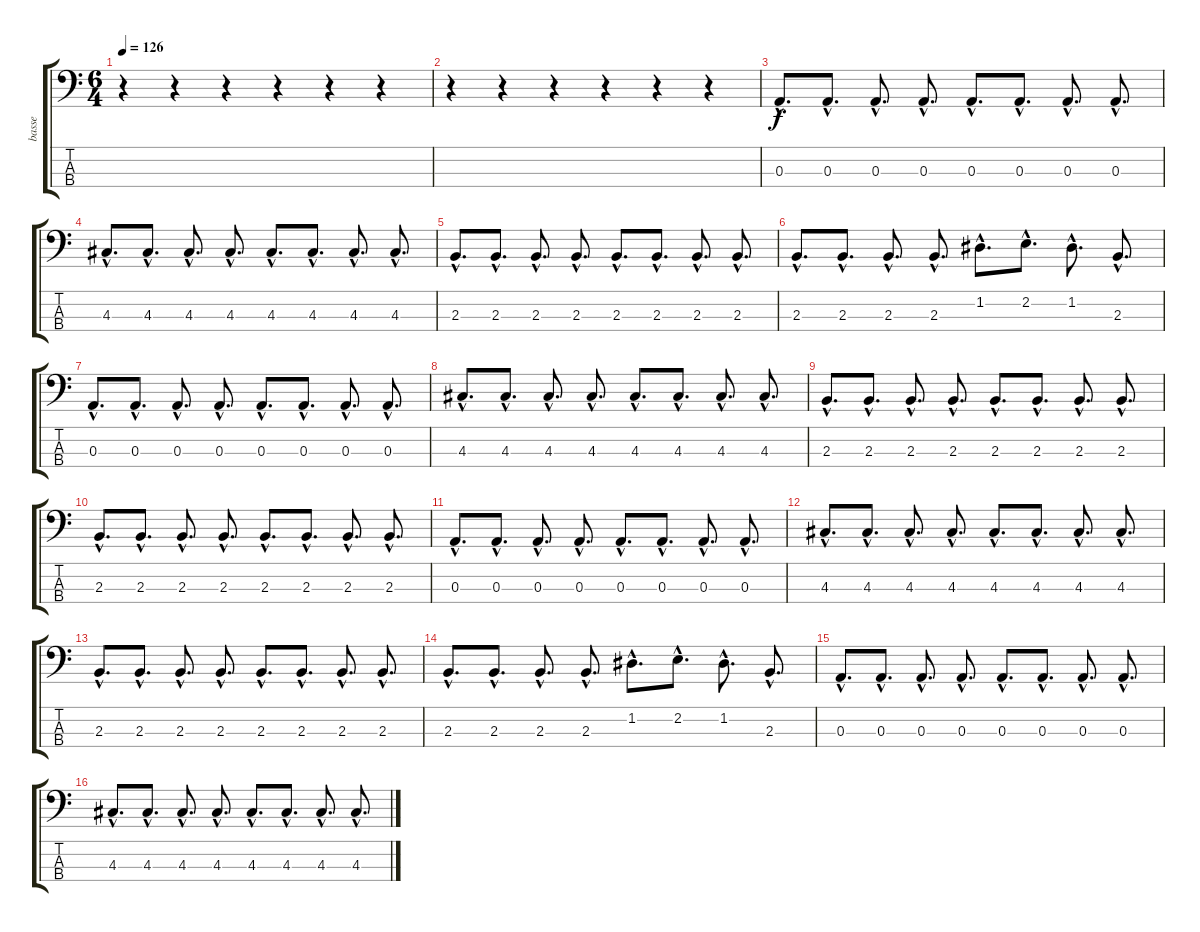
\track ("basse" "basse") {instrument electricbassfinger}
\staff {score tabs}
\tuning (G2 D2 A1 E1) {hide}
\ts (6 4)
\tempo 126
\clef f4
\ks c
r.4{dy f instrument electricbassfinger} r.4 r.4 r.4 r.4 r.4 |
r.4 r.4 r.4 r.4 r.4 r.4 |
0.3{hac}.8{d} 0.3{hac}.8{d} 0.3{hac}.8{d} 0.3{hac}.8{d} 0.3{hac}.8{d} 0.3{hac}.8{d} 0.3{hac}.8{d} 0.3{hac}.8{d} |
4.3{hac}.8{d} 4.3{hac}.8{d} 4.3{hac}.8{d} 4.3{hac}.8{d} 4.3{hac}.8{d} 4.3{hac}.8{d} 4.3{hac}.8{d} 4.3{hac}.8{d} |
2.3{hac}.8{d} 2.3{hac}.8{d} 2.3{hac}.8{d} 2.3{hac}.8{d} 2.3{hac}.8{d} 2.3{hac}.8{d} 2.3{hac}.8{d} 2.3{hac}.8{d} |
2.3{hac}.8{d} 2.3{hac}.8{d} 2.3{hac}.8{d} 2.3{hac}.8{d} 1.2{hac}.8{d} 2.2{hac}.8{d} 1.2{hac}.8{d} 2.3{hac}.8{d} |
0.3{hac}.8{d} 0.3{hac}.8{d} 0.3{hac}.8{d} 0.3{hac}.8{d} 0.3{hac}.8{d} 0.3{hac}.8{d} 0.3{hac}.8{d} 0.3{hac}.8{d} |
4.3{hac}.8{d} 4.3{hac}.8{d} 4.3{hac}.8{d} 4.3{hac}.8{d} 4.3{hac}.8{d} 4.3{hac}.8{d} 4.3{hac}.8{d} 4.3{hac}.8{d} |
2.3{hac}.8{d} 2.3{hac}.8{d} 2.3{hac}.8{d} 2.3{hac}.8{d} 2.3{hac}.8{d} 2.3{hac}.8{d} 2.3{hac}.8{d} 2.3{hac}.8{d} |
2.3{hac}.8{d} 2.3{hac}.8{d} 2.3{hac}.8{d} 2.3{hac}.8{d} 2.3{hac}.8{d} 2.3{hac}.8{d} 2.3{hac}.8{d} 2.3{hac}.8{d} |
0.3{hac}.8{d} 0.3{hac}.8{d} 0.3{hac}.8{d} 0.3{hac}.8{d} 0.3{hac}.8{d} 0.3{hac}.8{d} 0.3{hac}.8{d} 0.3{hac}.8{d} |
4.3{hac}.8{d} 4.3{hac}.8{d} 4.3{hac}.8{d} 4.3{hac}.8{d} 4.3{hac}.8{d} 4.3{hac}.8{d} 4.3{hac}.8{d} 4.3{hac}.8{d} |
2.3{hac}.8{d} 2.3{hac}.8{d} 2.3{hac}.8{d} 2.3{hac}.8{d} 2.3{hac}.8{d} 2.3{hac}.8{d} 2.3{hac}.8{d} 2.3{hac}.8{d} |
2.3{hac}.8{d} 2.3{hac}.8{d} 2.3{hac}.8{d} 2.3{hac}.8{d} 1.2{hac}.8{d} 2.2{hac}.8{d} 1.2{hac}.8{d} 2.3{hac}.8{d} |
0.3{hac}.8{d} 0.3{hac}.8{d} 0.3{hac}.8{d} 0.3{hac}.8{d} 0.3{hac}.8{d} 0.3{hac}.8{d} 0.3{hac}.8{d} 0.3{hac}.8{d} |
4.3{hac}.8{d} 4.3{hac}.8{d} 4.3{hac}.8{d} 4.3{hac}.8{d} 4.3{hac}.8{d} 4.3{hac}.8{d} 4.3{hac}.8{d} 4.3{hac}.8{d}
